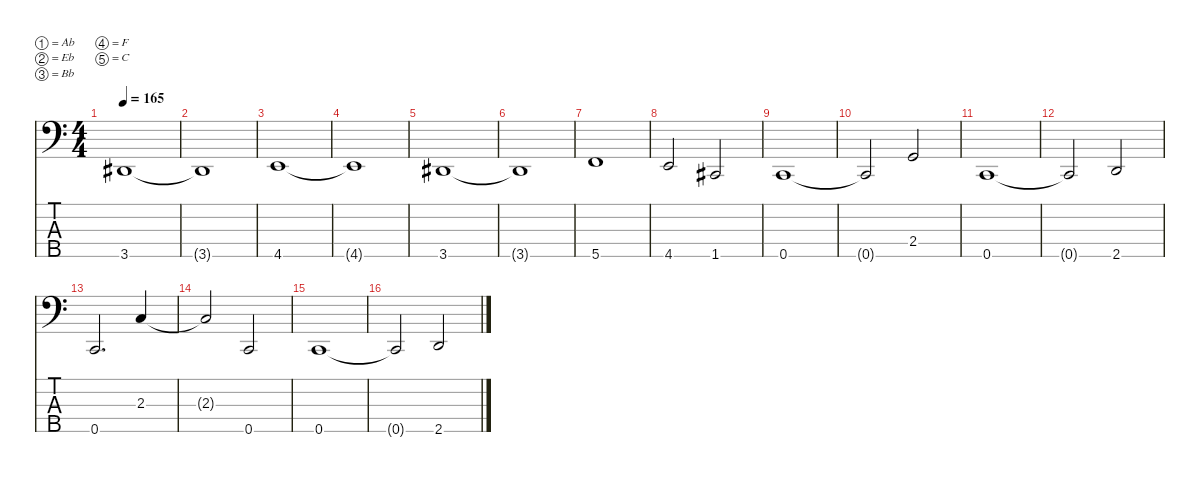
\defaultSystemsLayout 4
\hideDynamics
\bracketExtendMode nobrackets
\singleTrackTrackNamePolicy hidden
\multiTrackTrackNamePolicy hidden
\firstSystemTrackNameMode fullname
\firstSystemTrackNameOrientation horizontal
\otherSystemsTrackNameOrientation horizontal
\track ("John Harder (Bass Guitar)" "fl.bs.") {instrument fretlessbass}
\staff {score tabs}
\tuning (Ab2 Eb2 Bb1 F1 C1)
\ts (4 4)
\tempo 165
\clef f4
\ks c
3.5{acc #}.1{dy f beam Up} |
3.5{t acc #}.1{beam Up} |
4.5.1{beam Up} |
4.5{t}.1{beam Up} |
3.5{acc #}.1{beam Up} |
3.5{t acc #}.1{beam Up} |
5.5.1{beam Up} |
4.5.2{beam Up} 1.5{acc #}.2{beam Up} |
0.5.1{beam Up} |
0.5{t}.2{beam Up} 2.4.2{beam Up} |
0.5.1{beam Up} |
0.5{t}.2{beam Up} 2.5.2{beam Up} |
0.5.2{d beam Up} 2.3.4{beam Up} |
2.3{t}.2{beam Up} 0.5.2{beam Up} |
0.5.1{beam Up} |
0.5{t}.2{beam Up} 2.5.2{beam Up}
